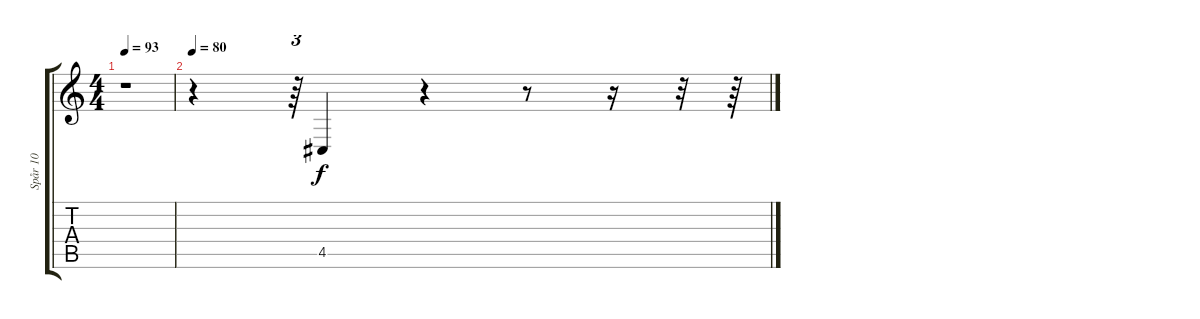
\track ("Spår 10" "Spår 10") {instrument celesta}
\staff {score tabs}
\tuning (E4 B3 G3 D3 A2 E2) {hide}
\ts (4 4)
\tempo 93
\clef g2
\ks c
r.1{dy f} |
\tempo 80
r.4 r.64{tu (3 2)} 4.5.4 r.4 r.8 r.16 r.32 r.64
